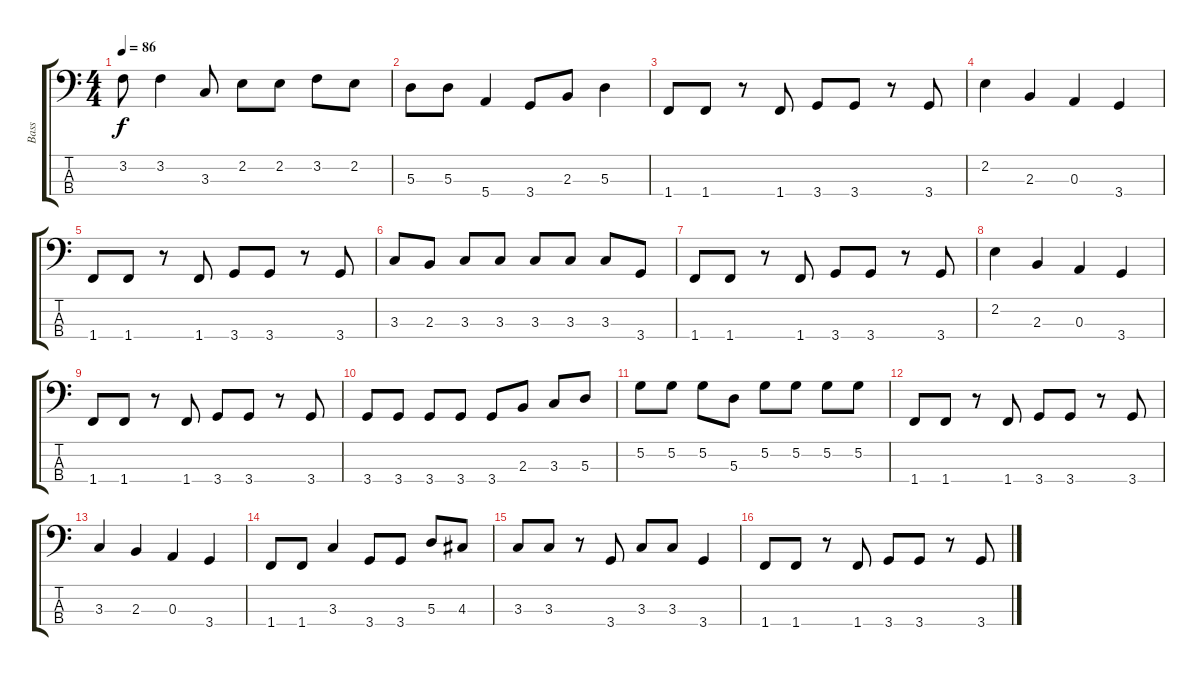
\track ("Bass" "Bass") {instrument electricbasspick}
\staff {score tabs}
\tuning (G2 D2 A1 E1) {hide}
\ts (4 4)
\tempo 86
\clef f4
\ks c
3.2.8{dy f} 3.2.4 3.3.8 2.2.8 2.2.8 3.2.8 2.2.8 |
5.3.8 5.3.8 5.4.4 3.4.8 2.3.8 5.3.4 |
1.4.8 1.4.8 r.8 1.4.8 3.4.8 3.4.8 r.8 3.4.8 |
2.2.4 2.3.4 0.3.4 3.4.4 |
1.4.8 1.4.8 r.8 1.4.8 3.4.8 3.4.8 r.8 3.4.8 |
3.3.8 2.3.8 3.3.8 3.3.8 3.3.8 3.3.8 3.3.8 3.4.8 |
1.4.8 1.4.8 r.8 1.4.8 3.4.8 3.4.8 r.8 3.4.8 |
2.2.4 2.3.4 0.3.4 3.4.4 |
1.4.8 1.4.8 r.8 1.4.8 3.4.8 3.4.8 r.8 3.4.8 |
3.4.8 3.4.8 3.4.8 3.4.8 3.4.8 2.3.8 3.3.8 5.3.8 |
5.2.8 5.2.8 5.2.8 5.3.8 5.2.8 5.2.8 5.2.8 5.2.8 |
1.4.8 1.4.8 r.8 1.4.8 3.4.8 3.4.8 r.8 3.4.8 |
3.3.4 2.3.4 0.3.4 3.4.4 |
1.4.8 1.4.8 3.3.4 3.4.8 3.4.8 5.3.8 4.3.8 |
3.3.8 3.3.8 r.8 3.4.8 3.3.8 3.3.8 3.4.4 |
1.4.8 1.4.8 r.8 1.4.8 3.4.8 3.4.8 r.8 3.4.8
